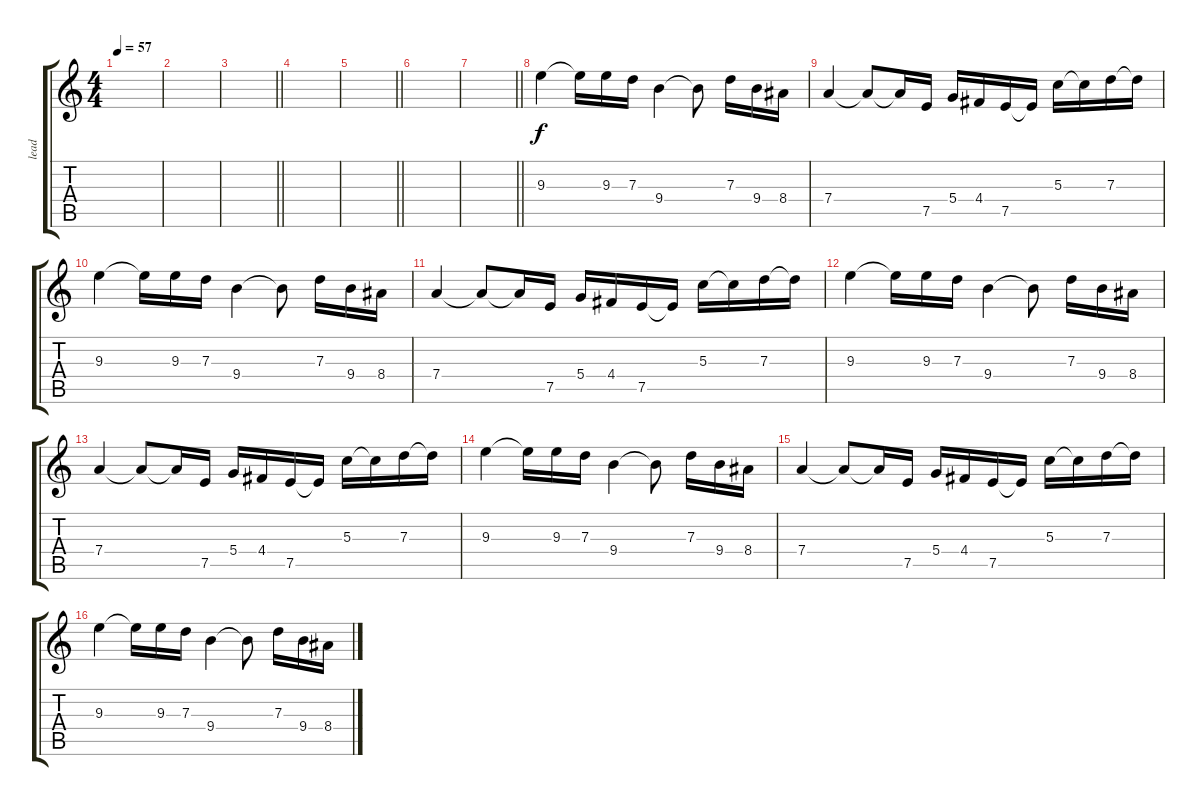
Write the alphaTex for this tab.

\track ("lead" "lead") {instrument overdrivenguitar}
\staff {score tabs}
\tuning (E4 B3 G3 D3 A2 E2) {hide}
\ts (4 4)
\tempo 57
\clef g2
\ks c
|
|
\barLineRight lightlight
|
|
\barLineRight lightlight
|
|
\barLineRight lightlight
|
9.3.4 9.3{t}.16 9.3.16 7.3.16 9.4.4 9.4{t}.8 7.3.16 9.4.16 8.4.16 |
7.4.4 7.4{t}.8 7.4{t}.16 7.5.16 5.4.16 4.4.16 7.5.16 7.5{t}.16 5.3.16 5.3{t}.16 7.3.16 7.3{t}.16 |
9.3.4 9.3{t}.16 9.3.16 7.3.16 9.4.4 9.4{t}.8 7.3.16 9.4.16 8.4.16 |
7.4.4 7.4{t}.8 7.4{t}.16 7.5.16 5.4.16 4.4.16 7.5.16 7.5{t}.16 5.3.16 5.3{t}.16 7.3.16 7.3{t}.16 |
9.3.4 9.3{t}.16 9.3.16 7.3.16 9.4.4 9.4{t}.8 7.3.16 9.4.16 8.4.16 |
7.4.4 7.4{t}.8 7.4{t}.16 7.5.16 5.4.16 4.4.16 7.5.16 7.5{t}.16 5.3.16 5.3{t}.16 7.3.16 7.3{t}.16 |
9.3.4 9.3{t}.16 9.3.16 7.3.16 9.4.4 9.4{t}.8 7.3.16 9.4.16 8.4.16 |
7.4.4 7.4{t}.8 7.4{t}.16 7.5.16 5.4.16 4.4.16 7.5.16 7.5{t}.16 5.3.16 5.3{t}.16 7.3.16 7.3{t}.16 |
9.3.4 9.3{t}.16 9.3.16 7.3.16 9.4.4 9.4{t}.8 7.3.16 9.4.16 8.4.16
